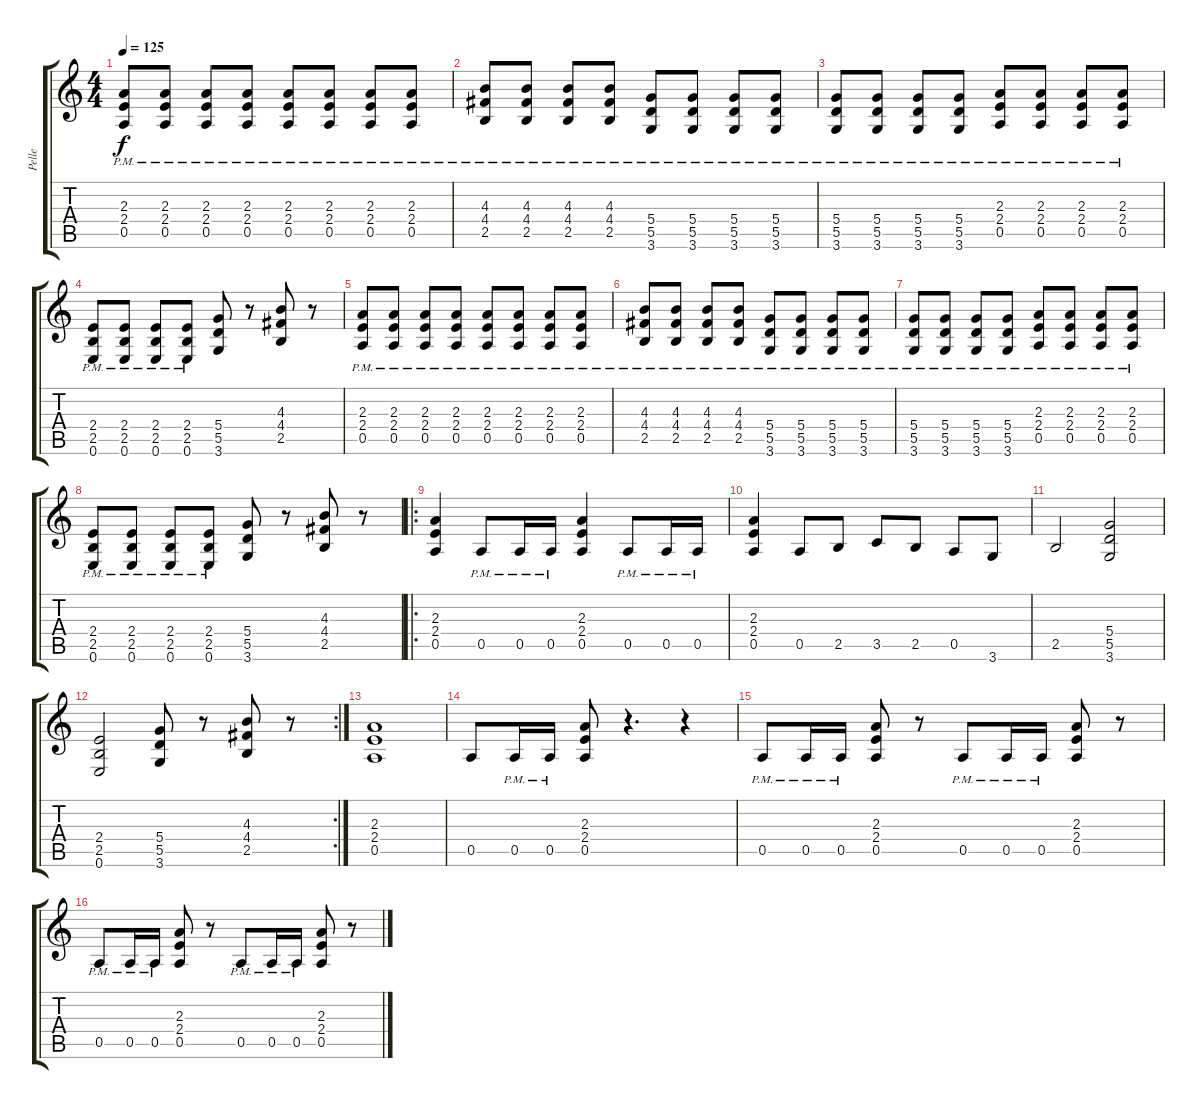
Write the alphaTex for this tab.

\track ("Pelle" "Pelle") {instrument distortionguitar}
\staff {score tabs}
\tuning (E4 B3 G3 D3 A2 E2) {hide}
\ts (4 4)
\tempo 125
\clef g2
\ks c
(2.3 2.4{pm} 0.5{pm}).8{dy f} (2.3 2.4{pm} 0.5{pm}).8 (2.3 2.4{pm} 0.5{pm}).8 (2.3 2.4{pm} 0.5{pm}).8 (2.3 2.4{pm} 0.5).8 (2.3 2.4{pm} 0.5).8 (2.3{pm} 2.4{pm} 0.5{pm}).8 (2.3{pm} 2.4{pm} 0.5{pm}).8 |
(4.3 4.4{pm} 2.5{pm}).8 (4.3 4.4{pm} 2.5{pm}).8 (4.3 4.4{pm} 2.5{pm}).8 (4.3 4.4{pm} 2.5{pm}).8 (5.4 5.5{pm} 3.6{pm}).8 (5.4 5.5{pm} 3.6{pm}).8 (5.4 5.5{pm} 3.6{pm}).8 (5.4 5.5{pm} 3.6{pm}).8 |
(5.4 5.5{pm} 3.6{pm}).8 (5.4 5.5{pm} 3.6{pm}).8 (5.4 5.5{pm} 3.6{pm}).8 (5.4 5.5{pm} 3.6{pm}).8 (2.3 2.4{pm} 0.5{pm}).8 (2.3 2.4{pm} 0.5{pm}).8 (2.3 2.4{pm} 0.5{pm}).8 (2.3 2.4{pm} 0.5{pm}).8 |
(2.4 2.5{pm} 0.6{pm}).8 (2.4 2.5{pm} 0.6).8 (2.4 2.5{pm} 0.6{pm}).8 (2.4 2.5{pm} 0.6{pm}).8 (5.4 5.5 3.6).8 r.8 (4.3 4.4 2.5).8 r.8 |
(2.3 2.4{pm} 0.5{pm}).8 (2.3 2.4{pm} 0.5{pm}).8 (2.3 2.4{pm} 0.5{pm}).8 (2.3 2.4{pm} 0.5{pm}).8 (2.3 2.4{pm} 0.5).8 (2.3 2.4{pm} 0.5).8 (2.3{pm} 2.4{pm} 0.5{pm}).8 (2.3{pm} 2.4{pm} 0.5{pm}).8 |
(4.3 4.4{pm} 2.5{pm}).8 (4.3 4.4{pm} 2.5{pm}).8 (4.3 4.4{pm} 2.5{pm}).8 (4.3 4.4{pm} 2.5{pm}).8 (5.4 5.5{pm} 3.6{pm}).8 (5.4 5.5{pm} 3.6{pm}).8 (5.4 5.5{pm} 3.6{pm}).8 (5.4 5.5{pm} 3.6{pm}).8 |
(5.4 5.5{pm} 3.6{pm}).8 (5.4 5.5{pm} 3.6{pm}).8 (5.4 5.5{pm} 3.6{pm}).8 (5.4 5.5{pm} 3.6{pm}).8 (2.3 2.4{pm} 0.5{pm}).8 (2.3 2.4{pm} 0.5{pm}).8 (2.3 2.4{pm} 0.5{pm}).8 (2.3 2.4{pm} 0.5{pm}).8 |
(2.4 2.5{pm} 0.6{pm}).8 (2.4 2.5{pm} 0.6).8 (2.4 2.5{pm} 0.6{pm}).8 (2.4 2.5{pm} 0.6{pm}).8 (5.4 5.5 3.6).8 r.8 (4.3 4.4 2.5).8 r.8 |
\ro
(2.3 2.4 0.5).4 0.5{pm}.8 0.5{pm}.16 0.5{pm}.16 (2.3 2.4 0.5).4 0.5{pm}.8 0.5{pm}.16 0.5{pm}.16 |
(2.3 2.4 0.5).4 0.5.8 2.5.8 3.5.8 2.5.8 0.5.8 3.6.8 |
2.5.2 (5.4 5.5 3.6).2 |
\rc 2
(2.4 2.5 0.6).2 (5.4 5.5 3.6).8 r.8 (4.3 4.4 2.5).8 r.8 |
(2.3 2.4 0.5).1 |
0.5.8 0.5{pm}.16 0.5{pm}.16 (2.3 2.4 0.5).8 r.4{d} r.4 |
0.5{pm}.8 0.5{pm}.16 0.5{pm}.16 (2.3 2.4 0.5).8 r.8 0.5{pm}.8 0.5{pm}.16 0.5{pm}.16 (2.3 2.4 0.5).8 r.8 |
0.5{pm}.8 0.5{pm}.16 0.5{pm}.16 (2.3 2.4 0.5).8 r.8 0.5{pm}.8 0.5{pm}.16 0.5{pm}.16 (2.3 2.4 0.5).8 r.8
